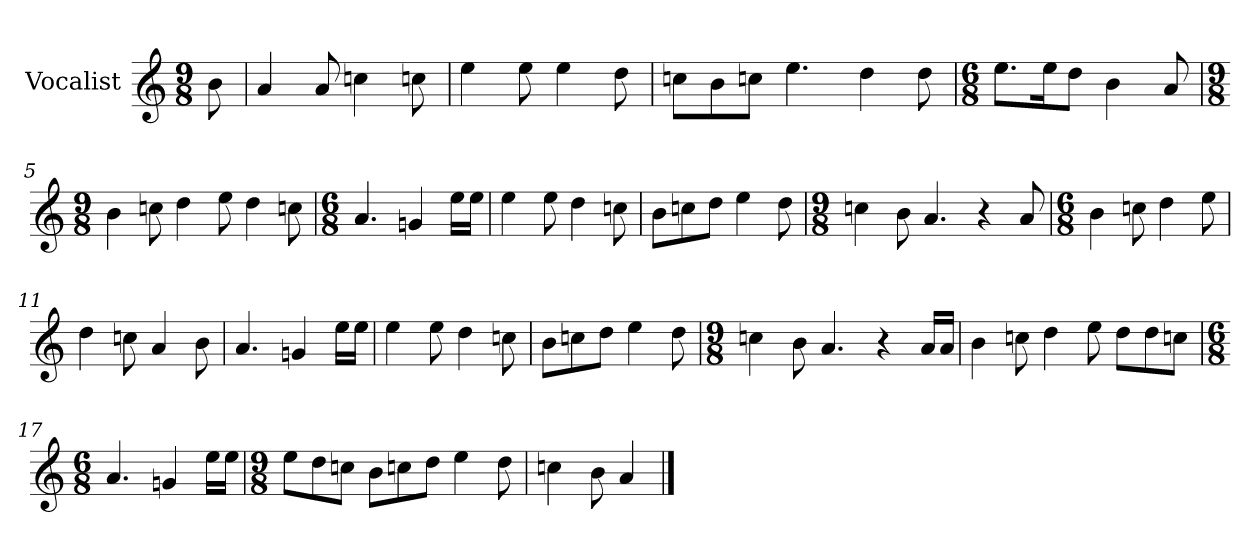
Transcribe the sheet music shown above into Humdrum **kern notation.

**kern
*part1
*staff1
*I"Vocalist
*k[]
*a:
*M9/8
=
8b
=1
4a
8a
4ccn
8ccn
=2
4ee
8ee
4ee
8dd
=3
8ccnL
8b
8ccnJ
4.ee
4dd
8dd
=4
*M6/8
8.eeL
16eeK
8ddJ
4b
8a
=5
*M9/8
4b
8ccn
4dd
8ee
4dd
8ccn
=6
*M6/8
4.a
4gn
16eeLL
16eeJJ
=7
4ee
8ee
4dd
8ccn
=8
8bL
8ccn
8ddJ
4ee
8dd
=9
*M9/8
4ccn
8b
4.a
4r
8a
=10
*M6/8
4b
8ccn
4dd
8ee
=11
4dd
8ccn
4a
8b
=12
4.a
4gn
16eeLL
16eeJJ
=13
4ee
8ee
4dd
8ccn
=14
8bL
8ccn
8ddJ
4ee
8dd
=15
*M9/8
4ccn
8b
4.a
4r
16aLL
16aJJ
=16
4b
8ccn
4dd
8ee
8ddL
8dd
8ccnJ
=17
*M6/8
4.a
4gn
16eeLL
16eeJJ
=18
*M9/8
8eeL
8dd
8ccnJ
8bL
8ccn
8ddJ
4ee
8dd
=19
4ccn
8b
4a
==
*-
